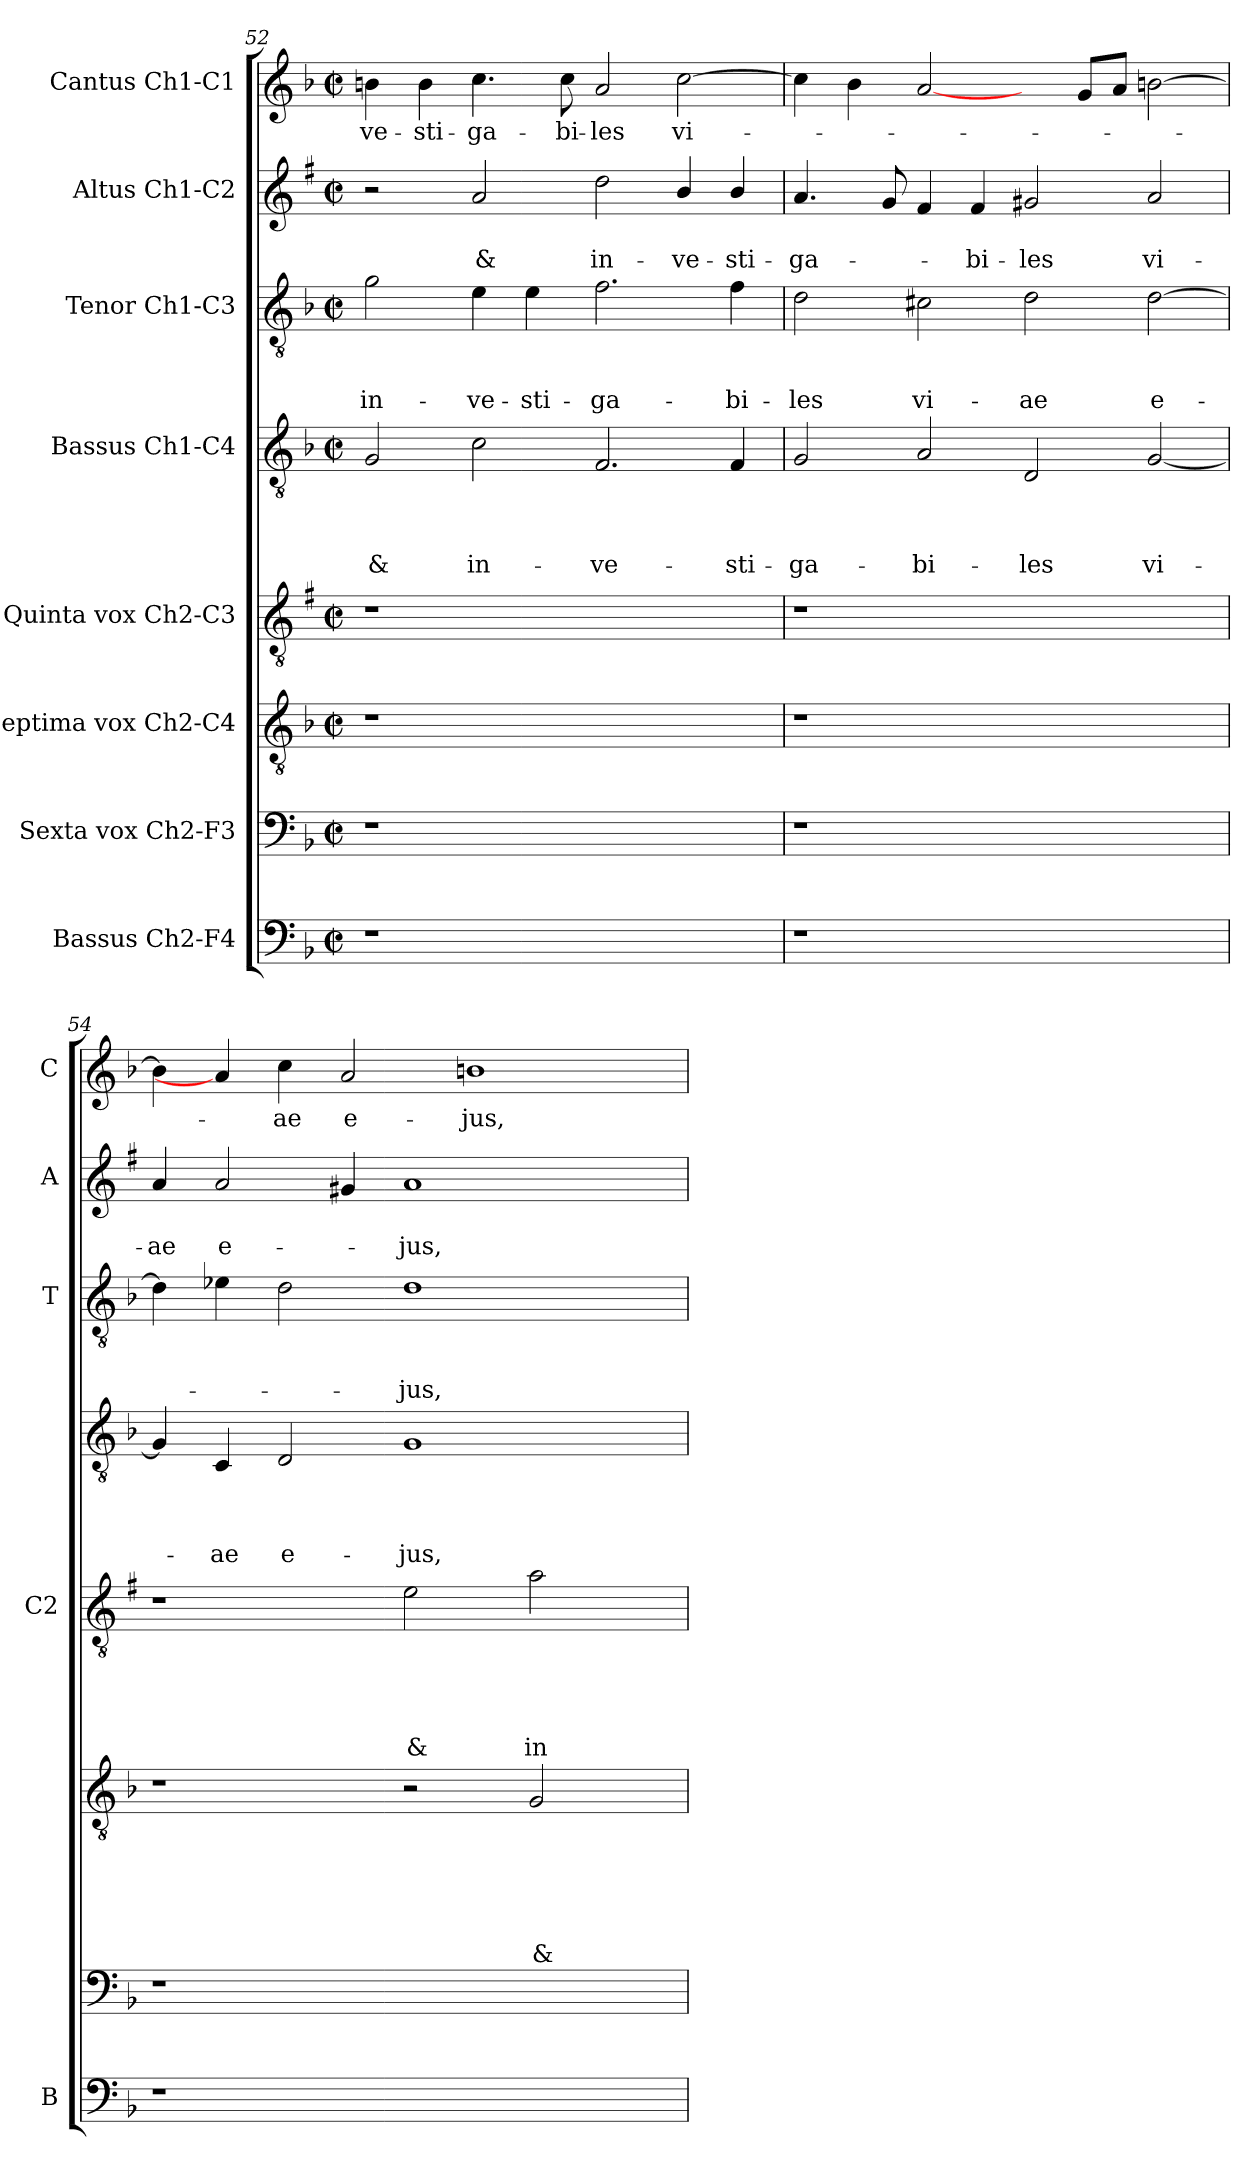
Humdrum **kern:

**kern	**kern	**kern	**text	**text	**text	**text	**text	**text	**kern	**text	**text	**text	**text	**text	**kern	**text	**text	**text	**text	**kern	**text	**text	**text	**kern	**text	**text	**kern	**text
*part8	*part7	*part6	*part6	*part6	*part6	*part6	*part6	*part6	*part5	*part5	*part5	*part5	*part5	*part5	*part4	*part4	*part4	*part4	*part4	*part3	*part3	*part3	*part3	*part2	*part2	*part2	*part1	*part1
*staff8	*staff7	*staff6	*staff6	*staff6	*staff6	*staff6	*staff6	*staff6	*staff5	*staff5	*staff5	*staff5	*staff5	*staff5	*staff4	*staff4	*staff4	*staff4	*staff4	*staff3	*staff3	*staff3	*staff3	*staff2	*staff2	*staff2	*staff1	*staff1
*I"Bassus Ch2-F4	*I"Sexta vox Ch2-F3	*I"Septima vox Ch2-C4	*	*	*	*	*	*	*I"Quinta vox Ch2-C3	*	*	*	*	*	*I"Bassus Ch1-C4	*	*	*	*	*I"Tenor Ch1-C3	*	*	*	*I"Altus Ch1-C2	*	*	*I"Cantus Ch1-C1	*
*I'B	*	*	*	*	*	*	*	*	*I'C2	*	*	*	*	*	*	*	*	*	*	*I'T	*	*	*	*I'A	*	*	*I'C	*
*clefF4	*clefF4	*clefGv2	*	*	*	*	*	*	*clefGv2	*	*	*	*	*	*clefGv2	*	*	*	*	*clefGv2	*	*	*	*clefG2	*	*	*clefG2	*
*	*	*	*	*	*	*	*	*	*ITrd1c2	*	*	*	*	*	*	*	*	*	*	*	*	*	*	*ITrd1c2	*	*	*	*
*k[b-]	*k[b-]	*k[b-]	*	*	*	*	*	*	*k[b-]	*	*	*	*	*	*k[b-]	*	*	*	*	*k[b-]	*	*	*	*k[b-]	*	*	*k[b-]	*
*F:	*F:	*F:	*	*	*	*	*	*	*F:	*	*	*	*	*	*F:	*	*	*	*	*F:	*	*	*	*F:	*	*	*F:	*
*M2/2	*M2/2	*M2/2	*	*	*	*	*	*	*M2/2	*	*	*	*	*	*M2/2	*	*	*	*	*M2/2	*	*	*	*M2/2	*	*	*M2/2	*
*met(c|)	*met(c|)	*met(c|)	*	*	*	*	*	*	*met(c|)	*	*	*	*	*	*met(c|)	*	*	*	*	*met(c|)	*	*	*	*met(c|)	*	*	*met(c|)	*
=52	=52	=52	=52	=52	=52	=52	=52	=52	=52	=52	=52	=52	=52	=52	=52	=52	=52	=52	=52	=52	=52	=52	=52	=52	=52	=52	=52	=52
!	!	!	!	!	!	!	!	!	!	!	!	!	!	!	!	!	!	!	!LO:LY:b	!	!	!	!LO:LY:b	!	!	!	!	!LO:LY:b
1r	1r	1r	.	.	.	.	.	.	1r	.	.	.	.	.	2G/	.	.	.	&	2g\	.	.	in-	2r	.	.	4bn\	-ve-
!	!	!	!	!	!	!	!	!	!	!	!	!	!	!	!	!	!	!	!	!	!	!	!	!	!	!	!	!LO:LY:b
.	.	.	.	.	.	.	.	.	.	.	.	.	.	.	.	.	.	.	.	.	.	.	.	.	.	.	4b\	-sti-
!	!	!	!	!	!	!	!	!	!	!	!	!	!	!	!	!	!	!	!LO:LY:b	!	!	!	!LO:LY:b	!	!	!LO:LY:b	!	!LO:LY:b
.	.	.	.	.	.	.	.	.	.	.	.	.	.	.	2c\	.	.	.	in-	4e\	.	.	-ve-	2g/	.	&	4.cc\	-ga-
!	!	!	!	!	!	!	!	!	!	!	!	!	!	!	!	!	!	!	!	!	!	!	!LO:LY:b	!	!	!	!	!
.	.	.	.	.	.	.	.	.	.	.	.	.	.	.	.	.	.	.	.	4e\	.	.	-sti-	.	.	.	.	.
!	!	!	!	!	!	!	!	!	!	!	!	!	!	!	!	!	!	!	!	!	!	!	!	!	!	!	!	!LO:LY:b
.	.	.	.	.	.	.	.	.	.	.	.	.	.	.	.	.	.	.	.	.	.	.	.	.	.	.	8cc\	-bi-
!	!	!	!	!	!	!	!	!	!	!	!	!	!	!	!	!	!	!	!LO:LY:b	!	!	!	!LO:LY:b	!	!	!LO:LY:b	!	!LO:LY:b
1ryy	1ryy	1ryy	.	.	.	.	.	.	1ryy	.	.	.	.	.	2.F/	.	.	.	-ve-	2.f\	.	.	-ga-	2cc\	.	in-	2a/	-les
!	!	!	!	!	!	!	!	!	!	!	!	!	!	!	!	!	!	!	!	!	!	!	!	!	!	!LO:LY:b	!	!LO:LY:b
.	.	.	.	.	.	.	.	.	.	.	.	.	.	.	.	.	.	.	.	.	.	.	.	4a/	.	-ve-	[2cc\	vi-
!	!	!	!	!	!	!	!	!	!	!	!	!	!	!	!	!	!	!	!LO:LY:b	!	!	!	!LO:LY:b	!	!	!LO:LY:b	!	!
.	.	.	.	.	.	.	.	.	.	.	.	.	.	.	4F/	.	.	.	-sti-	4f\	.	.	-bi-	4a/	.	-sti-	.	.
=53	=53	=53	=53	=53	=53	=53	=53	=53	=53	=53	=53	=53	=53	=53	=53	=53	=53	=53	=53	=53	=53	=53	=53	=53	=53	=53	=53	=53
!	!	!	!	!	!	!	!	!	!	!	!	!	!	!	!	!	!	!	!LO:LY:b	!	!	!	!LO:LY:b	!	!	!LO:LY:b	!	!
1r	1r	1r	.	.	.	.	.	.	1r	.	.	.	.	.	2G/	.	.	.	-ga-	2d\	.	.	-les	4.g/	.	-ga-	4cc\]	.
.	.	.	.	.	.	.	.	.	.	.	.	.	.	.	.	.	.	.	.	.	.	.	.	.	.	.	4b-\	.
.	.	.	.	.	.	.	.	.	.	.	.	.	.	.	.	.	.	.	.	.	.	.	.	8f/	.	.	.	.
!	!	!	!	!	!	!	!	!	!	!	!	!	!	!	!	!	!	!	!LO:LY:b	!	!	!	!LO:LY:b	!	!	!	!	!
.	.	.	.	.	.	.	.	.	.	.	.	.	.	.	2A/	.	.	.	-bi-	2c#X\	.	.	vi-	4e/	.	.	[2a/	.
!	!	!	!	!	!	!	!	!	!	!	!	!	!	!	!	!	!	!	!	!	!	!	!	!	!	!LO:LY:b	!	!
.	.	.	.	.	.	.	.	.	.	.	.	.	.	.	.	.	.	.	.	.	.	.	.	4e/	.	-bi-	.	.
!	!	!	!	!	!	!	!	!	!	!	!	!	!	!	!	!	!	!	!LO:LY:b	!	!	!	!LO:LY:b	!	!	!LO:LY:b	!	!
1ryy	1ryy	1ryy	.	.	.	.	.	.	1ryy	.	.	.	.	.	2D/	.	.	.	-les	2d\	.	.	-ae	2f#X/	.	-les	4ryy	.
.	.	.	.	.	.	.	.	.	.	.	.	.	.	.	.	.	.	.	.	.	.	.	.	.	.	.	8g/L	.
.	.	.	.	.	.	.	.	.	.	.	.	.	.	.	.	.	.	.	.	.	.	.	.	.	.	.	8a/J	.
!	!	!	!	!	!	!	!	!	!	!	!	!	!	!	!	!	!	!	!LO:LY:b	!	!	!	!LO:LY:b	!	!	!LO:LY:b	!	!
.	.	.	.	.	.	.	.	.	.	.	.	.	.	.	[2G/	.	.	.	vi-	[2d\	.	.	e-	2g/	.	vi-	[2bn\	.
=54	=54	=54	=54	=54	=54	=54	=54	=54	=54	=54	=54	=54	=54	=54	=54	=54	=54	=54	=54	=54	=54	=54	=54	=54	=54	=54	=54	=54
!	!	!	!	!	!	!	!	!	!	!	!	!	!	!	!	!	!	!	!	!	!	!	!	!	!	!LO:LY:b	!	!
1r	1r	1r	.	.	.	.	.	.	1r	.	.	.	.	.	4G/]	.	.	.	.	4d\]	.	.	.	4g/	.	-ae	4b\]	.
!	!	!	!	!	!	!	!	!	!	!	!	!	!	!	!	!	!	!	!LO:LY:b	!	!	!	!	!	!	!LO:LY:b	!	!
.	.	.	.	.	.	.	.	.	.	.	.	.	.	.	4C/	.	.	.	-ae	4e-X\	.	.	.	2g/	.	e-	4a/]	.
!	!	!	!	!	!	!	!	!	!	!	!	!	!	!	!	!	!	!	!LO:LY:b	!	!	!	!	!	!	!	!	!LO:LY:b
.	.	.	.	.	.	.	.	.	.	.	.	.	.	.	2D/	.	.	.	e-	2d\	.	.	.	.	.	.	4cc\	-ae
!	!	!	!	!	!	!	!	!	!	!	!	!	!	!	!	!	!	!	!	!	!	!	!	!	!	!	!	!LO:LY:b
.	.	.	.	.	.	.	.	.	.	.	.	.	.	.	.	.	.	.	.	.	.	.	.	4f#X/	.	.	2a/	e-
!	!	!	!	!	!	!	!	!	!	!	!	!	!	!LO:LY:b	!	!	!	!	!LO:LY:b	!	!	!	!LO:LY:b	!	!	!LO:LY:b	!	!
1ryy	1ryy	2r	.	.	.	.	.	.	2d\	.	.	.	.	&	1G	.	.	.	-jus,	1d	.	.	-jus,	1g	.	-jus,	.	.
!	!	!	!	!	!	!	!	!	!	!	!	!	!	!	!	!	!	!	!	!	!	!	!	!	!	!	!	!LO:LY:b
.	.	.	.	.	.	.	.	.	.	.	.	.	.	.	.	.	.	.	.	.	.	.	.	.	.	.	1bn	-jus,
!	!	!	!	!	!	!	!	!LO:LY:b	!	!	!	!	!	!LO:LY:b	!	!	!	!	!	!	!	!	!	!	!	!	!	!
.	.	2G/	.	.	.	.	.	&	2g\	.	.	.	.	in-	.	.	.	.	.	.	.	.	.	.	.	.	.	.
4ryy	4ryy	4ryy	.	.	.	.	.	.	4ryy	.	.	.	.	.	4ryy	.	.	.	.	4ryy	.	.	.	4ryy	.	.	.	.
=	=	=	=	=	=	=	=	=	=	=	=	=	=	=	=	=	=	=	=	=	=	=	=	=	=	=	=	=
*-	*-	*-	*-	*-	*-	*-	*-	*-	*-	*-	*-	*-	*-	*-	*-	*-	*-	*-	*-	*-	*-	*-	*-	*-	*-	*-	*-	*-
